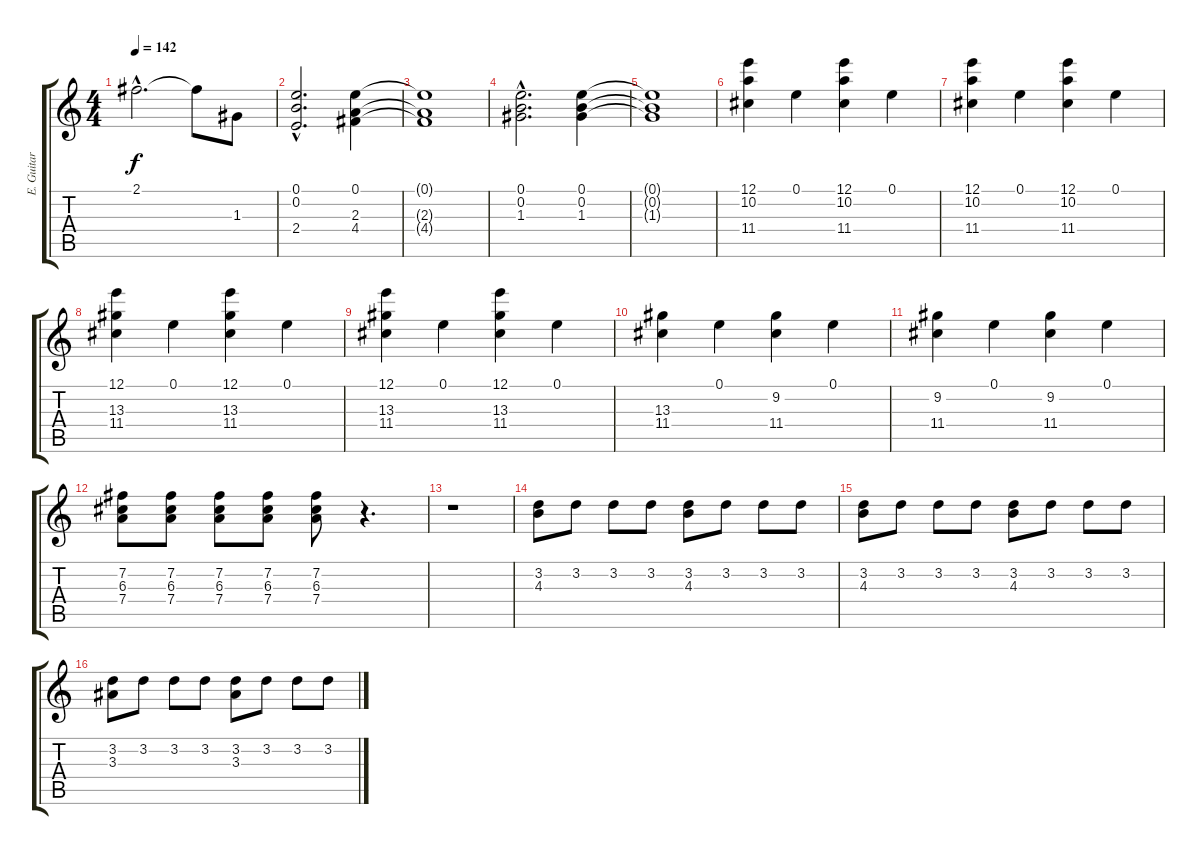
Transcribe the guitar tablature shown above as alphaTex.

\track ("E. Guitar" "E. Guitar") {instrument acousticguitarsteel}
\staff {score tabs}
\tuning (E4 B3 G3 D3 A2 E2) {hide}
\ts (4 4)
\tempo 142
\clef g2
\ks c
2.1{hac t}.2{d dy f} 2.1{t}.8 1.3.8 |
(0.1{hac} 0.2{hac} 2.4{hac}).2{d} (0.1 2.3 4.4).4 |
(0.1{t} 2.3{t} 4.4{t}).1 |
(0.1{hac} 0.2{hac} 1.3{hac}).2{d} (0.1 0.2 1.3).4 |
(0.1{t} 0.2{t} 1.3{t}).1 |
(12.1 10.2 11.4).4 0.1.4 (12.1 10.2 11.4).4 0.1.4 |
(12.1 10.2 11.4).4 0.1.4 (12.1 10.2 11.4).4 0.1.4 |
(12.1 13.3 11.4).4 0.1.4 (12.1 13.3 11.4).4 0.1.4 |
(12.1 13.3 11.4).4 0.1.4 (12.1 13.3 11.4).4 0.1.4 |
(13.3 11.4).4 0.1.4 (9.2 11.4).4 0.1.4 |
(9.2 11.4).4 0.1.4 (9.2 11.4).4 0.1.4 |
(7.2 6.3 7.4).8 (7.2 6.3 7.4).8 (7.2 6.3 7.4).8 (7.2 6.3 7.4).8 (7.2 6.3 7.4).8 r.4{d} |
r.1 |
(3.2 4.3).8 3.2.8 3.2.8 3.2.8 (3.2 4.3).8 3.2.8 3.2.8 3.2.8 |
(3.2 4.3).8 3.2.8 3.2.8 3.2.8 (3.2 4.3).8 3.2.8 3.2.8 3.2.8 |
(3.2 3.3).8 3.2.8 3.2.8 3.2.8 (3.2 3.3).8 3.2.8 3.2.8 3.2.8
